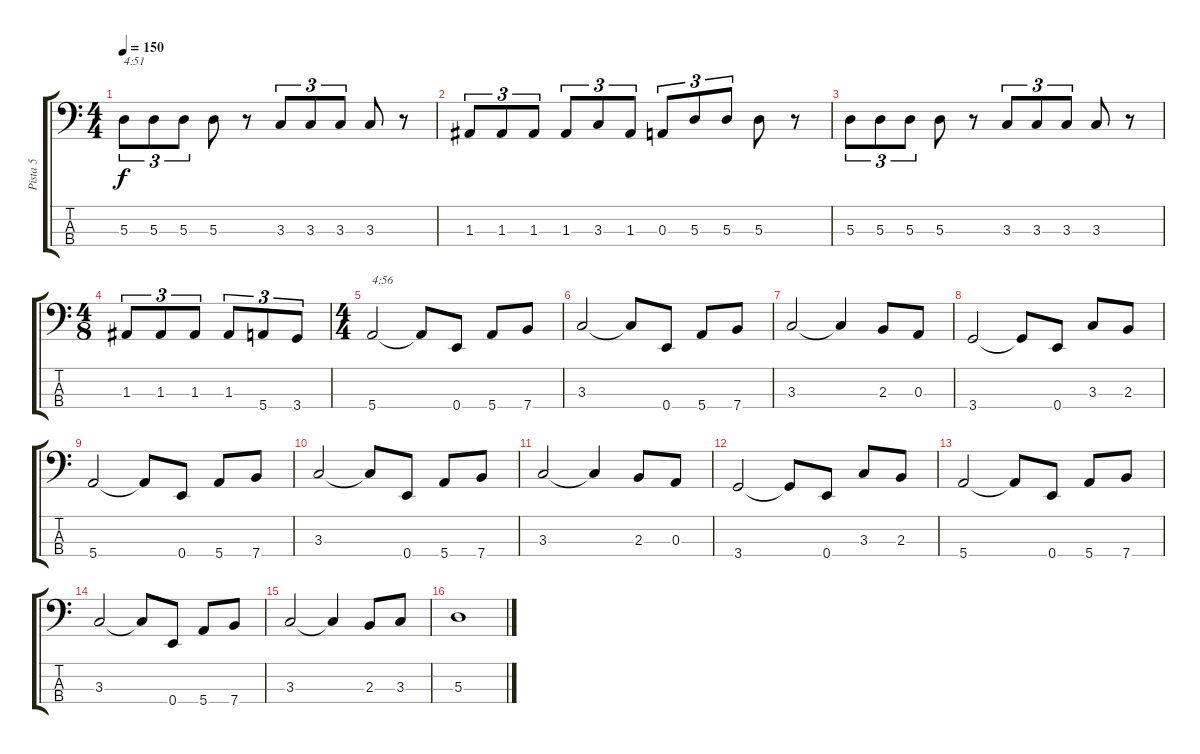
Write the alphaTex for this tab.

\track ("Pista 5" "Pista 5") {instrument electricbassfinger}
\staff {score tabs}
\tuning (G2 D2 A1 E1) {hide}
\ts (4 4)
\tempo 150
\clef f4
\ks c
5.3.8{tu (3 2) txt "4:51" dy f} 5.3.8{tu (3 2)} 5.3.8{tu (3 2)} 5.3.8 r.8 3.3.8{tu (3 2)} 3.3.8{tu (3 2)} 3.3.8{tu (3 2)} 3.3.8 r.8 |
1.3.8{tu (3 2)} 1.3.8{tu (3 2)} 1.3.8{tu (3 2)} 1.3.8{tu (3 2)} 3.3.8{tu (3 2)} 1.3.8{tu (3 2)} 0.3.8{tu (3 2)} 5.3.8{tu (3 2)} 5.3.8{tu (3 2)} 5.3.8 r.8 |
5.3.8{tu (3 2)} 5.3.8{tu (3 2)} 5.3.8{tu (3 2)} 5.3.8 r.8 3.3.8{tu (3 2)} 3.3.8{tu (3 2)} 3.3.8{tu (3 2)} 3.3.8 r.8 |
\ts (4 8)
1.3.8{tu (3 2)} 1.3.8{tu (3 2)} 1.3.8{tu (3 2)} 1.3.8{tu (3 2)} 5.4.8{tu (3 2)} 3.4.8{tu (3 2)} |
\ts (4 4)
5.4.2{txt "4:56"} 5.4{t}.8 0.4.8 5.4.8 7.4.8 |
3.3.2 3.3{t}.8 0.4.8 5.4.8 7.4.8 |
3.3.2 3.3{t}.4 2.3.8 0.3.8 |
3.4.2 3.4{t}.8 0.4.8 3.3.8 2.3.8 |
5.4.2 5.4{t}.8 0.4.8 5.4.8 7.4.8 |
3.3.2 3.3{t}.8 0.4.8 5.4.8 7.4.8 |
3.3.2 3.3{t}.4 2.3.8 0.3.8 |
3.4.2 3.4{t}.8 0.4.8 3.3.8 2.3.8 |
5.4.2 5.4{t}.8 0.4.8 5.4.8 7.4.8 |
3.3.2 3.3{t}.8 0.4.8 5.4.8 7.4.8 |
3.3.2 3.3{t}.4 2.3.8 3.3.8 |
5.3.1
